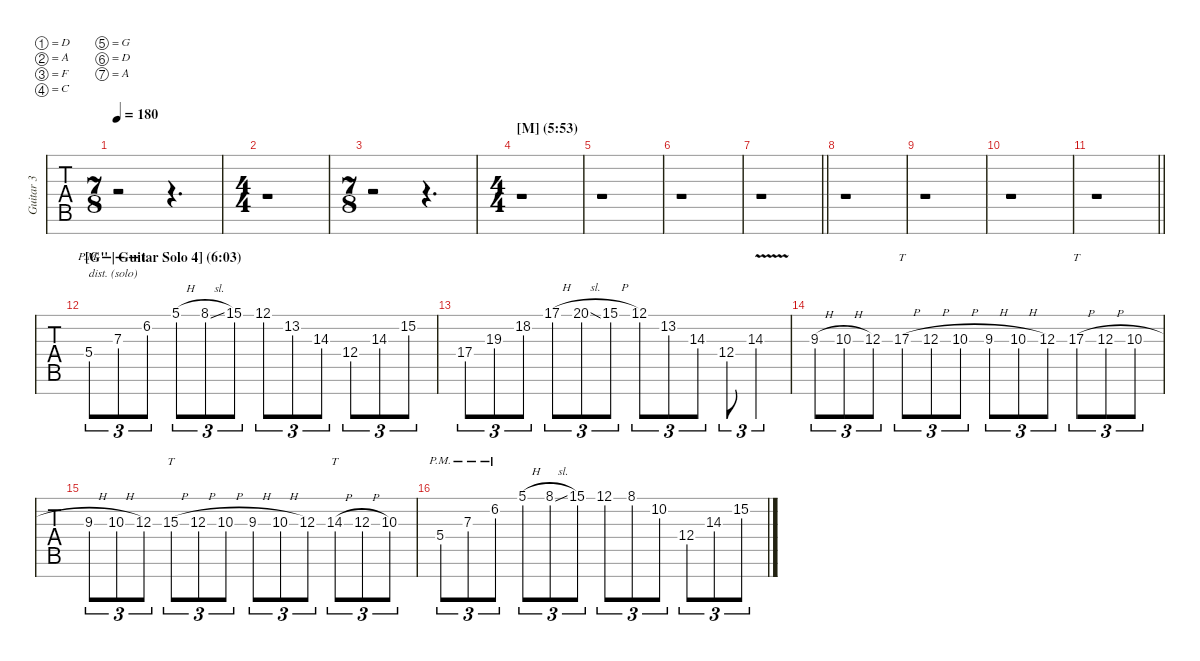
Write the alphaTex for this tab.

\defaultSystemsLayout 2
\hideDynamics
\bracketExtendMode nobrackets
\multiTrackTrackNamePolicy allsystems
\firstSystemTrackNameMode fullname
\otherSystemsTrackNameMode fullname
\otherSystemsTrackNameOrientation horizontal
\track ("Guitar 3" "Gtr. 3") {instrument distortionguitar}
\staff {tabs}
\tuning (D4 A3 F3 C3 G2 D2 A1)
\ts (7 8)
\scale
1.00031
\tempo 180
\accidentals auto
\clef g2
\ottava regular
\simile none
\ks aminor
r.2{dy f} r.4{d} |
\ts (4 4)
\scale
0.998543 r.1 |
\ts (7 8)
\scale
1.00146 r.2 r.4{d} |
\ts (4 4)
\section ("" "[M] (5:53)")
\scale
0.996172 r.1 |
\scale
1.00424 r.1 |
\scale
0.998854 r.1 |
\scale
1.00074
\barLineRight lightlight
r.1 |
\scale
0.996883 r.1 |
\scale
1.00131 r.1 |
\scale
1.00131 r.1 |
\scale
1.0005
\barLineRight lightlight
r.1 |
\section ("" "[G'' | Guitar Solo 4] (6:03)")
\scale
0.999281 5.4{pm}.8{tu (3 2) txt "dist. (solo)"} 7.3{pm}.8{tu (3 2)} 6.2{pm}.8{tu (3 2)} 5.1{h}.8{tu (3 2)} 8.1{sl}.8{tu (3 2)} 15.1.8{tu (3 2)} 12.1.8{tu (3 2)} 13.2.8{tu (3 2)} 14.3.8{tu (3 2)} 12.4.8{tu (3 2)} 14.3.8{tu (3 2)} 15.2.8{tu (3 2)} |
\scale
1.00072 17.4.8{tu (3 2)} 19.3.8{tu (3 2)} 18.2.8{tu (3 2)} 17.1{h}.8{tu (3 2)} 20.1{sl}.8{tu (3 2)} 15.1{h}.8{tu (3 2)} 12.1.8{tu (3 2)} 13.2.8{tu (3 2)} 14.3.8{tu (3 2)} 12.4.8{tu (3 2)} 14.3{v}.4{tu (3 2)} |
\scale
0.998893 9.3{h}.8{tu (3 2)} 10.3{h}.8{tu (3 2)} 12.3.8{tu (3 2)} 17.3{h}.8{tt tu (3 2)} 12.3{h}.8{tu (3 2)} 10.3{h}.8{tu (3 2)} 9.3{h}.8{tu (3 2)} 10.3{h}.8{tu (3 2)} 12.3.8{tu (3 2)} 17.3{h}.8{tt tu (3 2)} 12.3{h}.8{tu (3 2)} 10.3{h}.8{tu (3 2)} |
\scale
1.00111 9.3{h}.8{tu (3 2)} 10.3{h}.8{tu (3 2)} 12.3.8{tu (3 2)} 15.3{h acc b}.8{tt tu (3 2)} 12.3{h}.8{tu (3 2)} 10.3{h}.8{tu (3 2)} 9.3{h}.8{tu (3 2)} 10.3{h}.8{tu (3 2)} 12.3.8{tu (3 2)} 14.3{h}.8{tt tu (3 2)} 12.3{h}.8{tu (3 2)} 10.3.8{tu (3 2)} |
\scale
0.999761 5.4{pm}.8{tu (3 2)} 7.3{pm}.8{tu (3 2)} 6.2{pm}.8{tu (3 2)} 5.1{h}.8{tu (3 2)} 8.1{sl}.8{tu (3 2)} 15.1.8{tu (3 2)} 12.1.8{tu (3 2)} 8.1.8{tu (3 2)} 10.2.8{tu (3 2)} 12.4.8{tu (3 2)} 14.3.8{tu (3 2)} 15.2.8{tu (3 2)}
